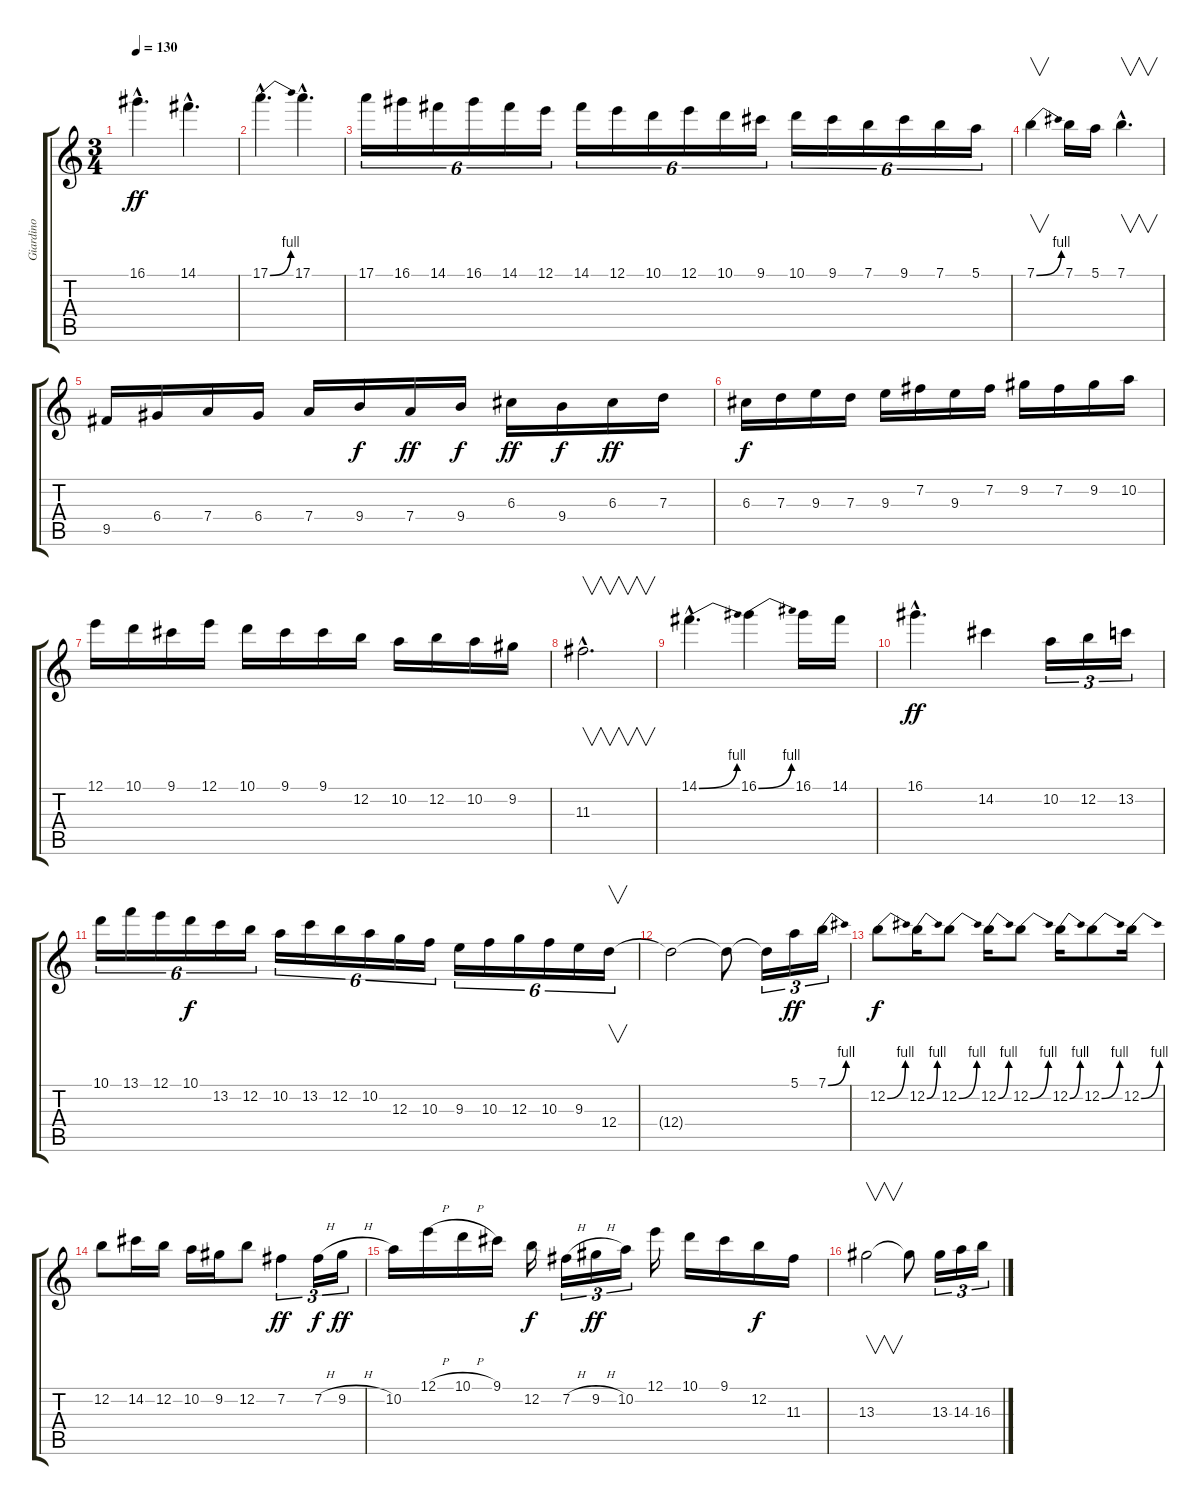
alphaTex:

\track ("Giardino" "Giardino") {instrument overdrivenguitar}
\staff {score tabs}
\tuning (E4 B3 G3 D3 A2 E2) {hide}
\ts (3 4)
\tempo 130
\clef g2
\ks c
16.1{hac}.4{d dy ff} 14.1{hac}.4{d} |
17.1{be (bend 0 0 60 4) hac}.4{d} 17.1{hac}.4{d} |
17.1.16{tu (6 4)} 16.1.16{tu (6 4)} 14.1.16{tu (6 4)} 16.1.16{tu (6 4)} 14.1.16{tu (6 4)} 12.1.16{tu (6 4)} 14.1.16{tu (6 4)} 12.1.16{tu (6 4)} 10.1.16{tu (6 4)} 12.1.16{tu (6 4)} 10.1.16{tu (6 4)} 9.1.16{tu (6 4)} 10.1.16{tu (6 4)} 9.1.16{tu (6 4)} 7.1.16{tu (6 4)} 9.1.16{tu (6 4)} 7.1.16{tu (6 4)} 5.1.16{tu (6 4)} |
7.1{be (bend 0 0 60 4)}.4{v} 7.1.16 5.1.16 7.1{hac}.4{v d} |
9.5.16 6.4.16 7.4.16 6.4.16 7.4.16 9.4.16{dy f} 7.4.16{dy ff} 9.4.16{dy f} 6.3.16{dy ff} 9.4.16{dy f} 6.3.16{dy ff} 7.3.16 |
6.3.16{dy f} 7.3.16 9.3.16 7.3.16 9.3.16 7.2.16 9.3.16 7.2.16 9.2.16 7.2.16 9.2.16 10.2.16 |
12.1.16 10.1.16 9.1.16 12.1.16 10.1.16 9.1.16 9.1.16 12.2.16 10.2.16 12.2.16 10.2.16 9.2.16 |
11.3{hac}.2{v d} |
14.1{be (bend 0 0 60 4) hac}.4{d} 16.1{be (bend 0 0 60 4)}.4 16.1.16 14.1.16 |
16.1{hac}.4{d dy ff} 14.2.4 10.2.16{tu (3 2)} 12.2.16{tu (3 2)} 13.2.16{tu (3 2)} |
10.1.16{tu (6 4)} 13.1.16{tu (6 4)} 12.1.16{tu (6 4)} 10.1.16{tu (6 4) dy f} 13.2.16{tu (6 4)} 12.2.16{tu (6 4)} 10.2.16{tu (6 4)} 13.2.16{tu (6 4)} 12.2.16{tu (6 4)} 10.2.16{tu (6 4)} 12.3.16{tu (6 4)} 10.3.16{tu (6 4)} 9.3.16{tu (6 4)} 10.3.16{tu (6 4)} 12.3.16{tu (6 4)} 10.3.16{tu (6 4)} 9.3.16{tu (6 4)} 12.4.16{v tu (6 4)} |
12.4{t}.2 12.4{t}.8 12.4{t}.16{tu (3 2)} 5.1.16{tu (3 2) dy ff} 7.1{be (bend 0 0 60 4)}.16{tu (3 2)} |
12.2{be (bend 0 0 60 4)}.8{dy f} 12.2{be (bend 0 0 60 4)}.16 12.2{be (bend 0 0 60 4)}.8 12.2{be (bend 0 0 60 4)}.16 12.2{be (bend 0 0 60 4)}.8 12.2{be (bend 0 0 60 4)}.16 12.2{be (bend 0 0 60 4)}.8 12.2{be (bend 0 0 60 4)}.16 |
12.2.8 14.2.16 12.2.16 10.2.16 9.2.16 12.2.8 7.2.4{tu (3 2) dy ff} 7.2{h}.16{tu (3 2) dy f} 9.2{h}.16{tu (3 2) dy ff} |
10.2.16 12.1{h}.16 10.1{h}.16 9.1.16 12.2.16{dy f} 7.2{h}.16{tu (3 2)} 9.2{h}.16{tu (3 2) dy ff} 10.2.16{tu (3 2)} 12.1.16 10.1.16 9.1.16 12.2.16{dy f} 11.3.16 |
13.3.2{v} 13.3{t}.8 13.3.16{tu (3 2)} 14.3.16{tu (3 2)} 16.3.16{tu (3 2)}
